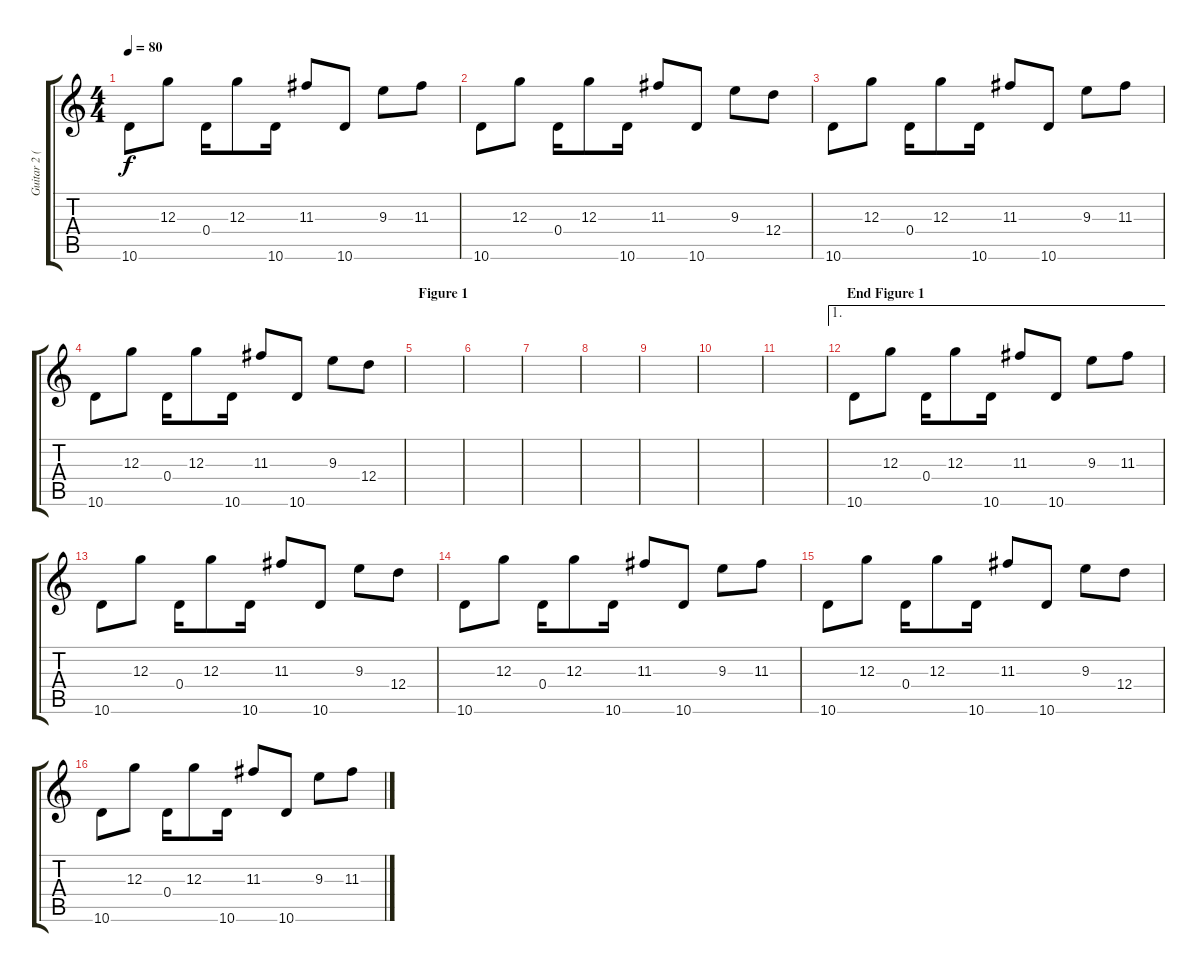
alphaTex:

\track ("Guitar 2 (Bass Arranged For Guitar)" "Guitar 2 (") {instrument electricbassfinger}
\staff {score tabs}
\tuning (E4 B3 G3 D3 A2 E2) {hide}
\ts (4 4)
\tempo 80
\clef g2
\ks c
10.6.8{dy f instrument electricbassfinger} 12.3.8 0.4.16 12.3.8 10.6.16 11.3.8 10.6.8 9.3.8 11.3.8 |
10.6.8 12.3.8 0.4.16 12.3.8 10.6.16 11.3.8 10.6.8 9.3.8 12.4.8 |
10.6.8{instrument electricbassfinger} 12.3.8 0.4.16 12.3.8 10.6.16 11.3.8 10.6.8 9.3.8 11.3.8 |
10.6.8 12.3.8 0.4.16 12.3.8 10.6.16 11.3.8 10.6.8 9.3.8 12.4.8 |
\section ("" "Figure 1")
|
|
|
|
|
|
|
\ae 1
\section ("" "End Figure 1")
10.6.8{instrument electricbassfinger} 12.3.8 0.4.16 12.3.8 10.6.16 11.3.8 10.6.8 9.3.8 11.3.8 |
10.6.8 12.3.8 0.4.16 12.3.8 10.6.16 11.3.8 10.6.8 9.3.8 12.4.8 |
10.6.8{instrument electricbassfinger} 12.3.8 0.4.16 12.3.8 10.6.16 11.3.8 10.6.8 9.3.8 11.3.8 |
10.6.8 12.3.8 0.4.16 12.3.8 10.6.16 11.3.8 10.6.8 9.3.8 12.4.8 |
10.6.8{instrument electricbassfinger} 12.3.8 0.4.16 12.3.8 10.6.16 11.3.8 10.6.8 9.3.8 11.3.8
